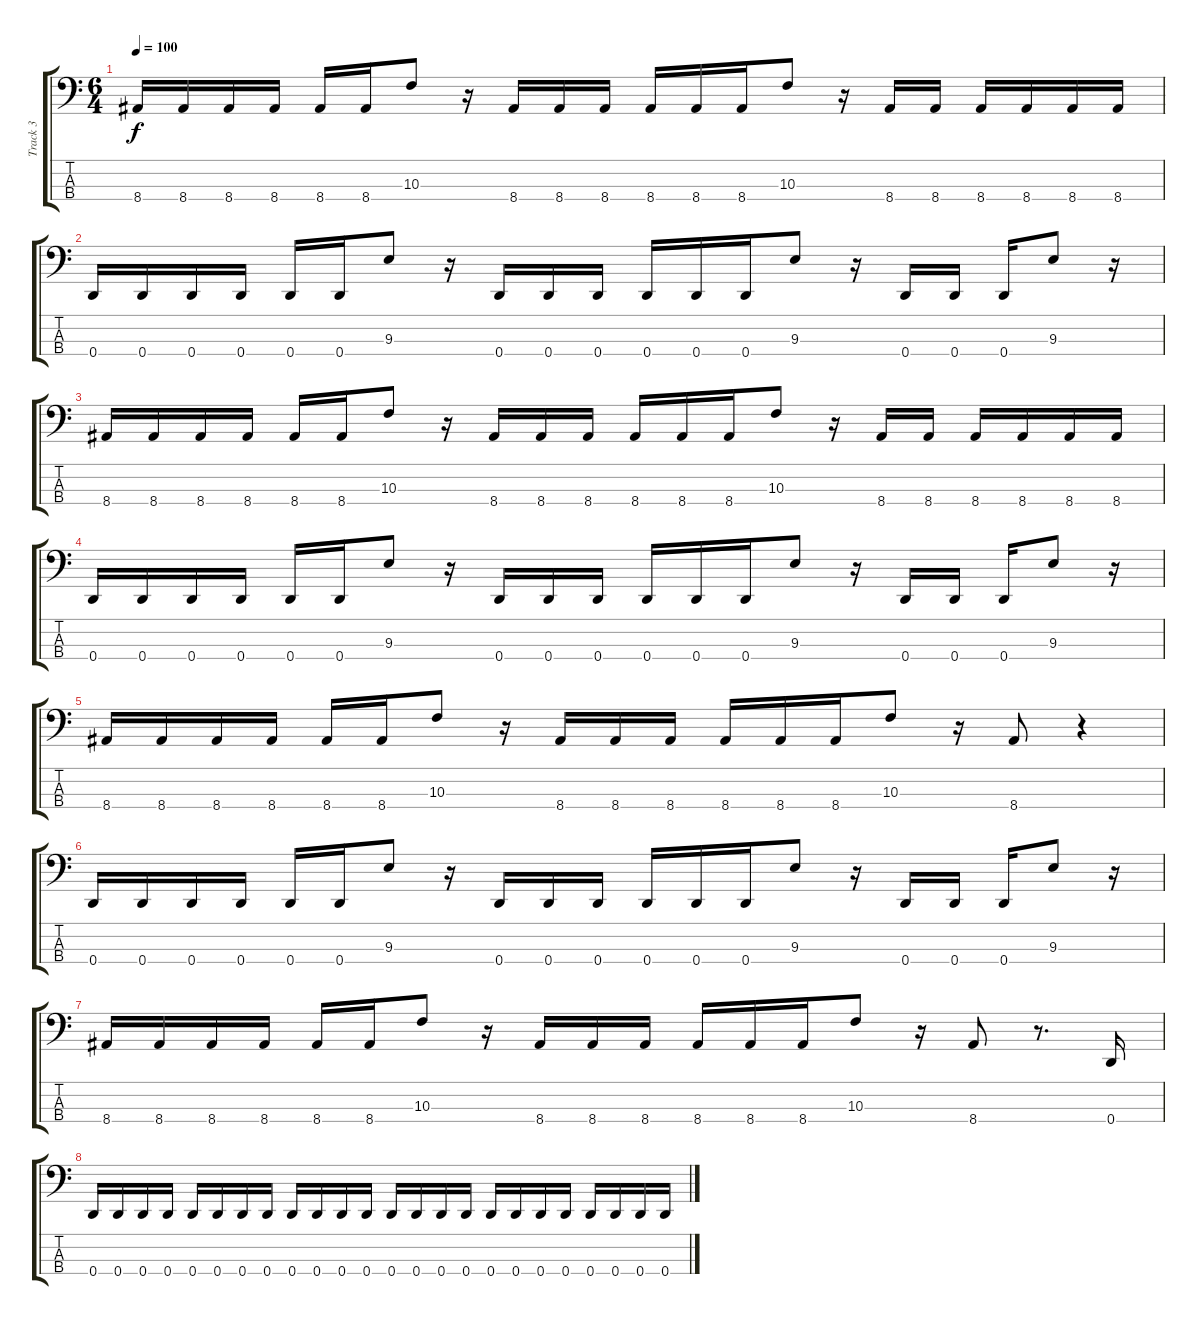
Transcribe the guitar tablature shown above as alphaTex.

\track ("Track 3" "Track 3") {instrument electricbassfinger}
\staff {score tabs}
\tuning (F2 C2 G1 D1) {hide}
\ts (6 4)
\tempo 100
\clef f4
\ks c
8.4.16{dy f} 8.4.16 8.4.16 8.4.16 8.4.16 8.4.16 10.3.8 r.16 8.4.16 8.4.16 8.4.16 8.4.16 8.4.16 8.4.16 10.3.8 r.16 8.4.16 8.4.16 8.4.16 8.4.16 8.4.16 8.4.16 |
0.4.16 0.4.16 0.4.16 0.4.16 0.4.16 0.4.16 9.3.8 r.16 0.4.16 0.4.16 0.4.16 0.4.16 0.4.16 0.4.16 9.3.8 r.16 0.4.16 0.4.16 0.4.16 9.3.8 r.16 |
8.4.16 8.4.16 8.4.16 8.4.16 8.4.16 8.4.16 10.3.8 r.16 8.4.16 8.4.16 8.4.16 8.4.16 8.4.16 8.4.16 10.3.8 r.16 8.4.16 8.4.16 8.4.16 8.4.16 8.4.16 8.4.16 |
0.4.16 0.4.16 0.4.16 0.4.16 0.4.16 0.4.16 9.3.8 r.16 0.4.16 0.4.16 0.4.16 0.4.16 0.4.16 0.4.16 9.3.8 r.16 0.4.16 0.4.16 0.4.16 9.3.8 r.16 |
8.4.16 8.4.16 8.4.16 8.4.16 8.4.16 8.4.16 10.3.8 r.16 8.4.16 8.4.16 8.4.16 8.4.16 8.4.16 8.4.16 10.3.8 r.16 8.4.8 r.4 |
0.4.16 0.4.16 0.4.16 0.4.16 0.4.16 0.4.16 9.3.8 r.16 0.4.16 0.4.16 0.4.16 0.4.16 0.4.16 0.4.16 9.3.8 r.16 0.4.16 0.4.16 0.4.16 9.3.8 r.16 |
8.4.16 8.4.16 8.4.16 8.4.16 8.4.16 8.4.16 10.3.8 r.16 8.4.16 8.4.16 8.4.16 8.4.16 8.4.16 8.4.16 10.3.8 r.16 8.4.8 r.8{d} 0.4.16 |
0.4.16 0.4.16 0.4.16 0.4.16 0.4.16 0.4.16 0.4.16 0.4.16 0.4.16 0.4.16 0.4.16 0.4.16 0.4.16 0.4.16 0.4.16 0.4.16 0.4.16 0.4.16 0.4.16 0.4.16 0.4.16 0.4.16 0.4.16 0.4.16
